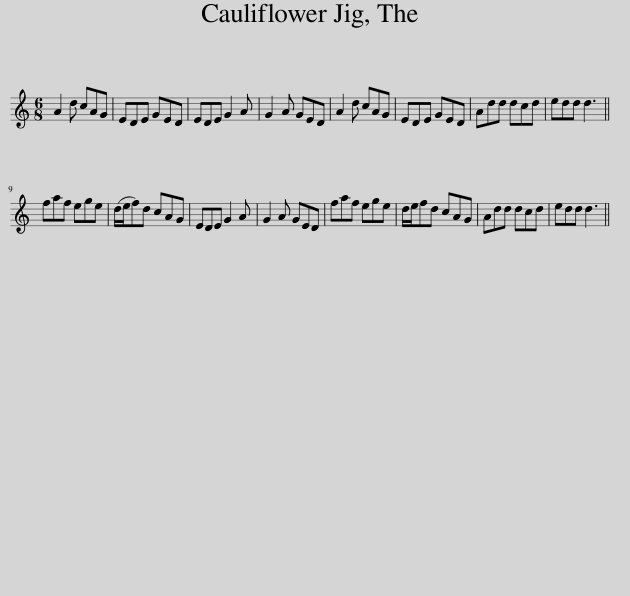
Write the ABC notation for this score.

X:1
L:1/8
M:6/8
I:linebreak $
K:C
V:1 treble
V:1
 A2 d cAG | EDE GED | EDE G2 A | G2 A GED | A2 d cAG | %5
 EDE GED | Add dcd | edd d3 ||$ faf ege | (d/e/f)d cAG | %10
 EDE G2 A | G2 A GED | faf ege | d/e/fd cAG | Add dcd | %15
 edd d3 || %16
